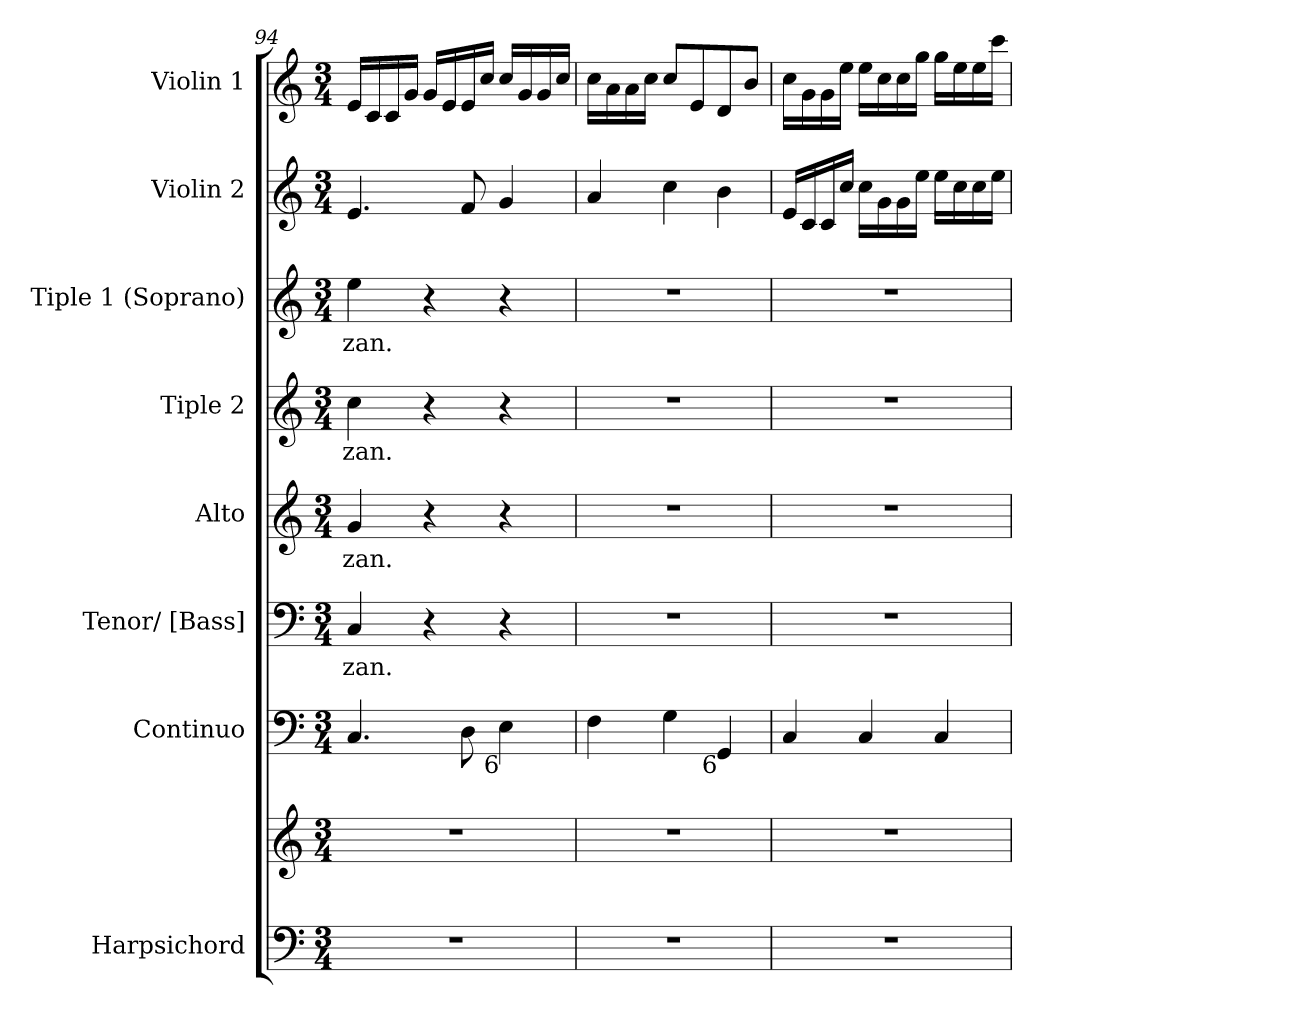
**kern	**kern	**kern	**kern	**text	**kern	**text	**kern	**text	**kern	**text	**kern	**kern
*part8	*part8	*part7	*part6	*part6	*part5	*part5	*part4	*part4	*part3	*part3	*part2	*part1
*staff9	*staff8	*staff7	*staff6	*staff6	*staff5	*staff5	*staff4	*staff4	*staff3	*staff3	*staff2	*staff1
*I"Harpsichord	*	*I"Continuo	*I"Tenor/ [Bass]	*	*I"Alto	*	*I"Tiple 2	*	*I"Tiple 1 (Soprano)	*	*I"Violin 2	*I"Violin 1
*	*	*I'Cont.	*I'T/B.	*	*I'A.	*	*	*	*I'S1.	*	*I'Vln. 2	*I'Vln. 1
*clefF4	*clefG2	*clefF4	*clefF4	*	*clefG2	*	*clefG2	*	*clefG2	*	*clefG2	*clefG2
*k[]	*k[]	*k[]	*k[]	*	*k[]	*	*k[]	*	*k[]	*	*k[]	*k[]
*C:	*C:	*C:	*C:	*	*C:	*	*C:	*	*C:	*	*C:	*C:
*M3/4	*M3/4	*M3/4	*M3/4	*	*M3/4	*	*M3/4	*	*M3/4	*	*M3/4	*M3/4
=94	=94	=94	=94	=94	=94	=94	=94	=94	=94	=94	=94	=94
!LO:N:vis=1	!LO:N:vis=1	!	!	!	!	!	!	!	!	!	!	!
!	!	!	!	!LO:LY:b:color=#000000	!	!	!	!	!	!	!	!
!	!	!	!	!	!	!LO:LY:b:color=#000000	!	!	!	!	!	!
!	!	!	!	!	!	!	!	!LO:LY:b:color=#000000	!	!	!	!
!	!	!	!	!	!	!	!	!	!	!LO:LY:b:color=#000000	!	!
2.r	2.r	4.Ci/	4Ci/	-zan.	4gi/	-zan.	4cci\	-zan.	4eei\	-zan.	4.ei/	16ei/LL
.	.	.	.	.	.	.	.	.	.	.	.	16ci/
.	.	.	.	.	.	.	.	.	.	.	.	16ci/
.	.	.	.	.	.	.	.	.	.	.	.	16gi/JJ
.	.	.	4r	.	4r	.	4r	.	4r	.	.	16gi/LL
.	.	.	.	.	.	.	.	.	.	.	.	16ei/
.	.	8Di\	.	.	.	.	.	.	.	.	8fi/	16ei/
.	.	.	.	.	.	.	.	.	.	.	.	16cci/JJ
!	!	!LO:TX:b:rj:t=6	!	!	!	!	!	!	!	!	!	!
.	.	4Ei\	4r	.	4r	.	4r	.	4r	.	4gi/	16cci/LL
.	.	.	.	.	.	.	.	.	.	.	.	16gi/
.	.	.	.	.	.	.	.	.	.	.	.	16gi/
.	.	.	.	.	.	.	.	.	.	.	.	16cci/JJ
!!LO:LB:g=z
=95	=95	=95	=95	=95	=95	=95	=95	=95	=95	=95	=95	=95
!LO:N:vis=1	!LO:N:vis=1	!	!LO:N:vis=1	!	!LO:N:vis=1	!	!LO:N:vis=1	!	!LO:N:vis=1	!	!	!
2.r	2.r	4Fi\	2.r	.	2.r	.	2.r	.	2.r	.	4ai/	16cci\LL
.	.	.	.	.	.	.	.	.	.	.	.	16ai\
.	.	.	.	.	.	.	.	.	.	.	.	16ai\
.	.	.	.	.	.	.	.	.	.	.	.	16cci\JJ
.	.	4Gi\	.	.	.	.	.	.	.	.	4cci\	8cci/L
.	.	.	.	.	.	.	.	.	.	.	.	8ei/
!	!	!LO:TX:b:rj:t=6	!	!	!	!	!	!	!	!	!	!
.	.	4GGi/	.	.	.	.	.	.	.	.	4bi\	8di/
.	.	.	.	.	.	.	.	.	.	.	.	8bi/J
=96	=96	=96	=96	=96	=96	=96	=96	=96	=96	=96	=96	=96
!LO:N:vis=1	!LO:N:vis=1	!	!LO:N:vis=1	!	!LO:N:vis=1	!	!LO:N:vis=1	!	!LO:N:vis=1	!	!	!
2.r	2.r	4Ci/	2.r	.	2.r	.	2.r	.	2.r	.	16ei/LL	16cci\LL
.	.	.	.	.	.	.	.	.	.	.	16ci/	16gi\
.	.	.	.	.	.	.	.	.	.	.	16ci/	16gi\
.	.	.	.	.	.	.	.	.	.	.	16cci/JJ	16eei\JJ
.	.	4Ci/	.	.	.	.	.	.	.	.	16cci\LL	16eei\LL
.	.	.	.	.	.	.	.	.	.	.	16gi\	16cci\
.	.	.	.	.	.	.	.	.	.	.	16gi\	16cci\
.	.	.	.	.	.	.	.	.	.	.	16eei\JJ	16ggi\JJ
.	.	4Ci/	.	.	.	.	.	.	.	.	16eei\LL	16ggi\LL
.	.	.	.	.	.	.	.	.	.	.	16cci\	16eei\
.	.	.	.	.	.	.	.	.	.	.	16cci\	16eei\
.	.	.	.	.	.	.	.	.	.	.	16eei\JJ	16ccci\JJ
=	=	=	=	=	=	=	=	=	=	=	=	=
*-	*-	*-	*-	*-	*-	*-	*-	*-	*-	*-	*-	*-
